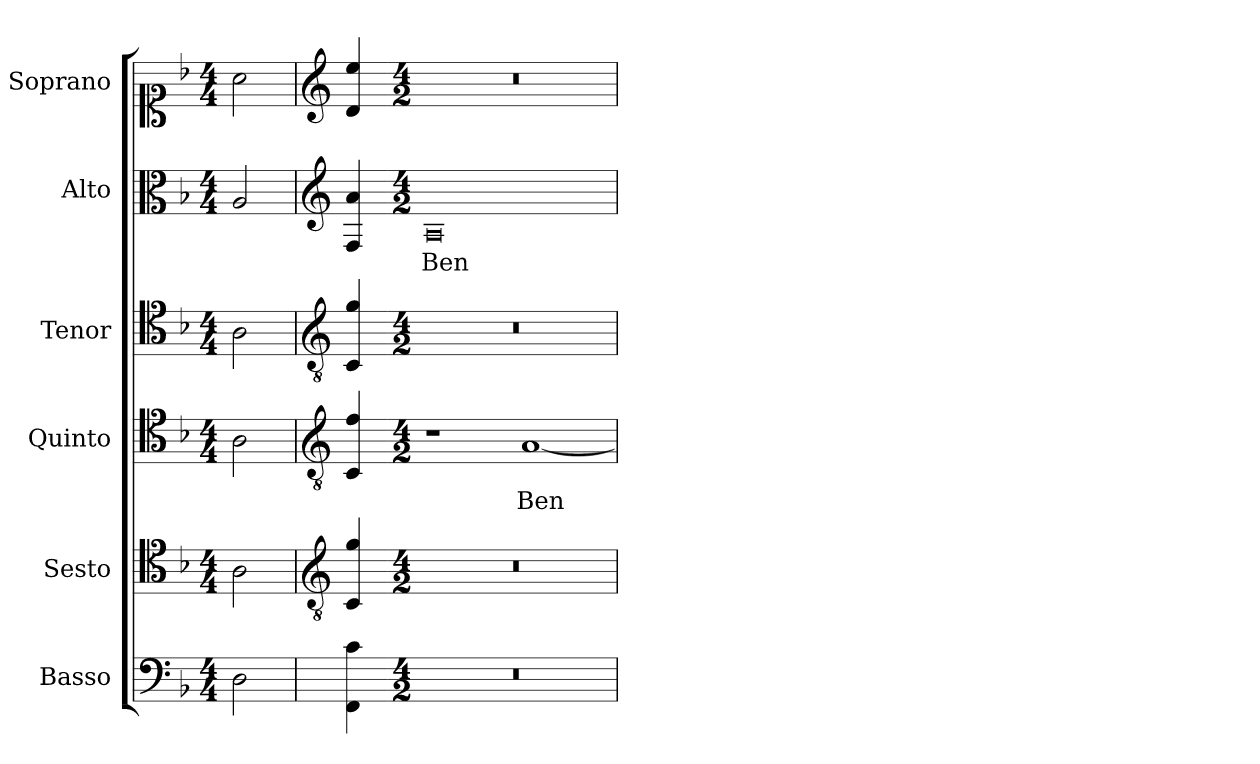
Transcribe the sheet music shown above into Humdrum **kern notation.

**kern	**kern	**kern	**text	**kern	**kern	**text	**kern
*part6	*part5	*part4	*part4	*part3	*part2	*part2	*part1
*staff6	*staff5	*staff4	*staff4	*staff3	*staff2	*staff2	*staff1
*I"Basso	*I"Sesto	*I"Quinto	*	*I"Tenor	*I"Alto	*	*I"Soprano
*	*I'T.	*I'T.	*	*I'T.	*I'A.	*	*I'Sop.
!!LO:PB:g=z
*clefF4	*clefC4	*clefC4	*	*clefC4	*clefC3	*	*clefC1
*	*ITrd7c12	*ITrd7c12	*	*ITrd7c12	*	*	*
*k[b-]	*k[b-]	*k[b-]	*	*k[b-]	*k[b-]	*	*k[b-]
*F:	*F:	*F:	*	*F:	*F:	*	*F:
*M4/4	*M4/4	*M4/4	*	*M4/4	*M4/4	*	*M4/4
=1	=1	=1	=1	=1	=1	=1	=1
!LO:N:head=open	!LO:N:head=open	!LO:N:head=open	!	!LO:N:head=open	!LO:N:head=open	!	!LO:N:head=open
2Di\	2AAi\	2AAi\	.	2AAi\	2Ai/	.	2ai\
=2	=2	=2	=2	=2	=2	=2	=2
*	*clefGv2	*clefGv2	*	*clefGv2	*clefG2	*	*clefG2
4FFi\ 4ci	4CCi/ 4Gi	4CCi/ 4Fi	.	4CCi/ 4Gi	4Fi/ 4ai	.	4di/ 4eei
=3-	=3-	=3-	=3-	=3-	=3-	=3-	=3-
*M4/2	*M4/2	*M4/2	*	*M4/2	*M4/2	*	*M4/2
!LO:N:vis=1	!LO:N:vis=1	!	!	!LO:N:vis=1	!	!	!
!	!	!	!	!	!	!LO:LY:b:color=#000000	!LO:N:vis=1
0r	0r	1r	.	0r	0Ai	Ben	0r
!	!	!	!LO:LY:b:color=#000000	!	!	!	!
.	.	[1AAi	Ben	.	.	.	.
=	=	=	=	=	=	=	=
*-	*-	*-	*-	*-	*-	*-	*-
